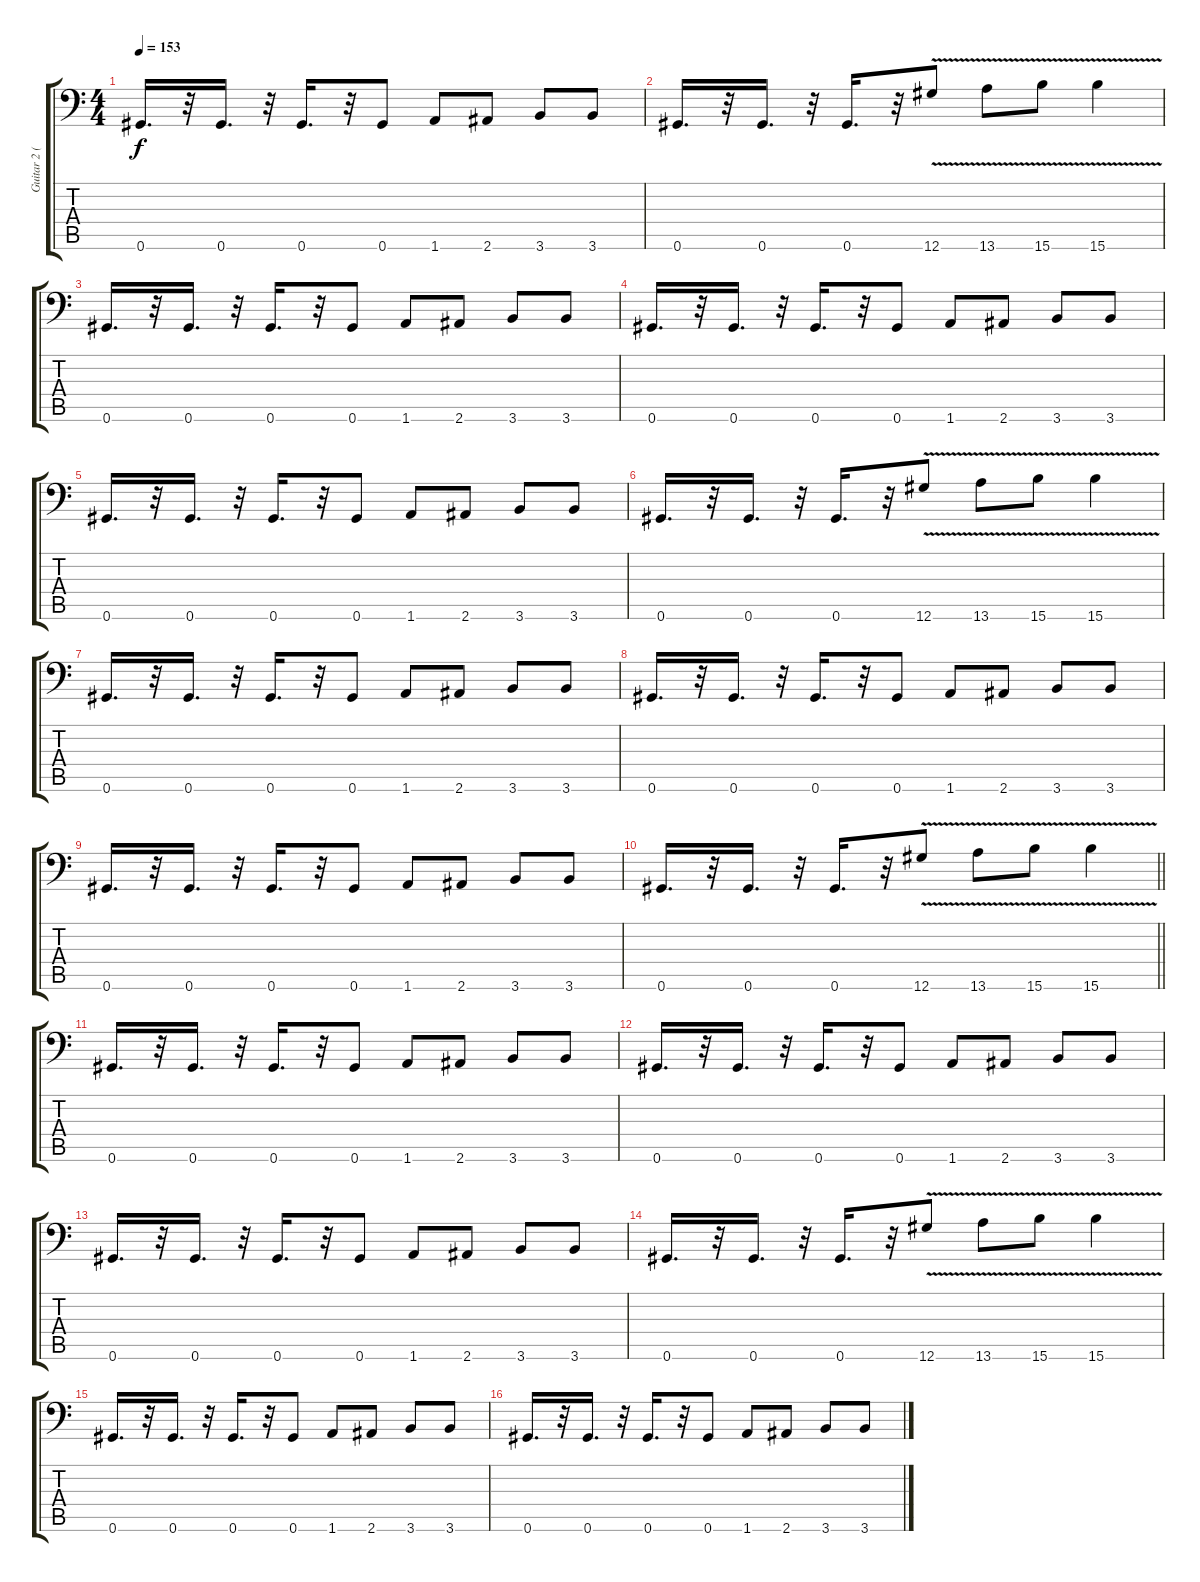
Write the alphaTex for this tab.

\track ("Guitar 2 (Kirk)" "Guitar 2 (") {instrument distortionguitar}
\staff {score tabs}
\tuning (Bb3 F3 Db3 Ab2 Eb2 Ab1) {hide}
\ts (4 4)
\tempo 153
\clef f4
\ks c
0.6.16{d dy f} r.32 0.6.16{d} r.32 0.6.16{d} r.32 0.6.8 1.6.8 2.6.8 3.6.8 3.6.8 |
0.6.16{d} r.32 0.6.16{d} r.32 0.6.16{d} r.32 12.6{v}.8 13.6{v}.8 15.6{v}.8 15.6{v}.4 |
0.6.16{d} r.32 0.6.16{d} r.32 0.6.16{d} r.32 0.6.8 1.6.8 2.6.8 3.6.8 3.6.8 |
0.6.16{d} r.32 0.6.16{d} r.32 0.6.16{d} r.32 0.6.8 1.6.8 2.6.8 3.6.8 3.6.8 |
0.6.16{d} r.32 0.6.16{d} r.32 0.6.16{d} r.32 0.6.8 1.6.8 2.6.8 3.6.8 3.6.8 |
0.6.16{d} r.32 0.6.16{d} r.32 0.6.16{d} r.32 12.6{v}.8 13.6{v}.8 15.6{v}.8 15.6{v}.4 |
0.6.16{d} r.32 0.6.16{d} r.32 0.6.16{d} r.32 0.6.8 1.6.8 2.6.8 3.6.8 3.6.8 |
0.6.16{d} r.32 0.6.16{d} r.32 0.6.16{d} r.32 0.6.8 1.6.8 2.6.8 3.6.8 3.6.8 |
0.6.16{d} r.32 0.6.16{d} r.32 0.6.16{d} r.32 0.6.8 1.6.8 2.6.8 3.6.8 3.6.8 |
\barLineRight lightlight
0.6.16{d} r.32 0.6.16{d} r.32 0.6.16{d} r.32 12.6{v}.8 13.6{v}.8 15.6{v}.8 15.6{v}.4 |
0.6.16{d} r.32 0.6.16{d} r.32 0.6.16{d} r.32 0.6.8 1.6.8 2.6.8 3.6.8 3.6.8 |
0.6.16{d} r.32 0.6.16{d} r.32 0.6.16{d} r.32 0.6.8 1.6.8 2.6.8 3.6.8 3.6.8 |
0.6.16{d} r.32 0.6.16{d} r.32 0.6.16{d} r.32 0.6.8 1.6.8 2.6.8 3.6.8 3.6.8 |
0.6.16{d} r.32 0.6.16{d} r.32 0.6.16{d} r.32 12.6{v}.8 13.6{v}.8 15.6{v}.8 15.6{v}.4 |
0.6.16{d} r.32 0.6.16{d} r.32 0.6.16{d} r.32 0.6.8 1.6.8 2.6.8 3.6.8 3.6.8 |
0.6.16{d} r.32 0.6.16{d} r.32 0.6.16{d} r.32 0.6.8 1.6.8 2.6.8 3.6.8 3.6.8
